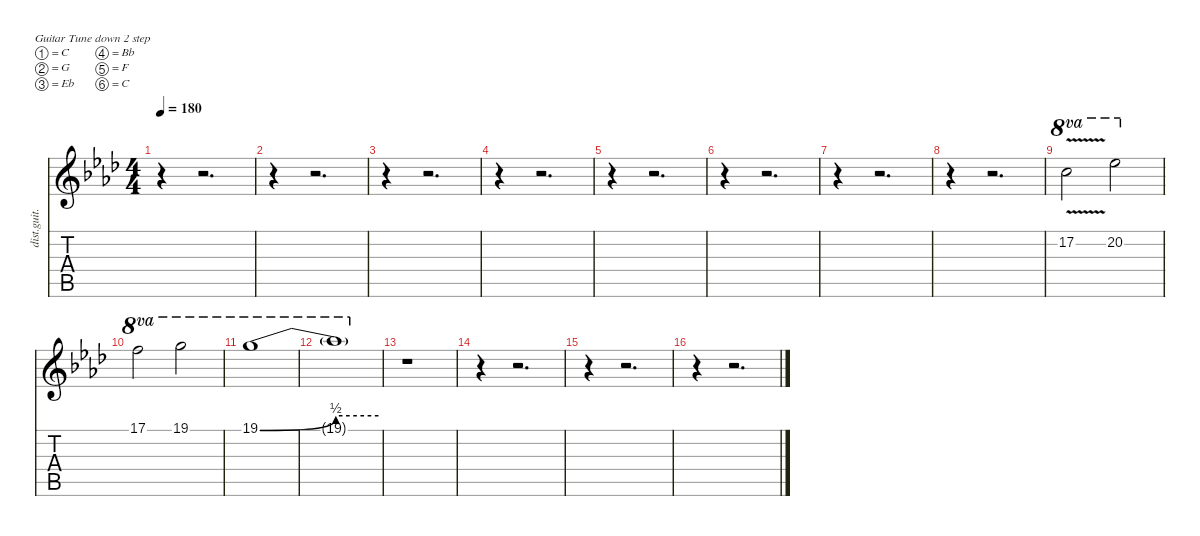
\defaultSystemsLayout 4
\hideDynamics
\bracketExtendMode nobrackets
\track ("Gtr.4" "dist.guit.") {instrument distortionguitar}
\staff {score tabs}
\tuning (C4 G3 Eb3 Bb2 F2 C2)
\ts (4 4)
\tempo 180
\clef g2
\ks fminor
r.4{dy f} r.2{d} |
r.4 r.2{d} |
r.4 r.2{d} |
r.4 r.2{d} |
r.4 r.2{d} |
r.4 r.2{d} |
r.4 r.2{d} |
r.4 r.2{d} |
17.2{v acc forcenatural}.2{ot 8va} 20.2{acc b}.2{ot 8va} |
17.1{acc forcenatural}.2{ot 8va} 19.1{acc forcenatural}.2{ot 8va} |
19.1{be (bend 0 0 60 2) acc forcenatural}.1{ot 8va} |
19.1{be (hold 0 2 60 2) t}.1{ot 8va} |
r.1 |
r.4 r.2{d} |
r.4 r.2{d} |
r.4 r.2{d}
